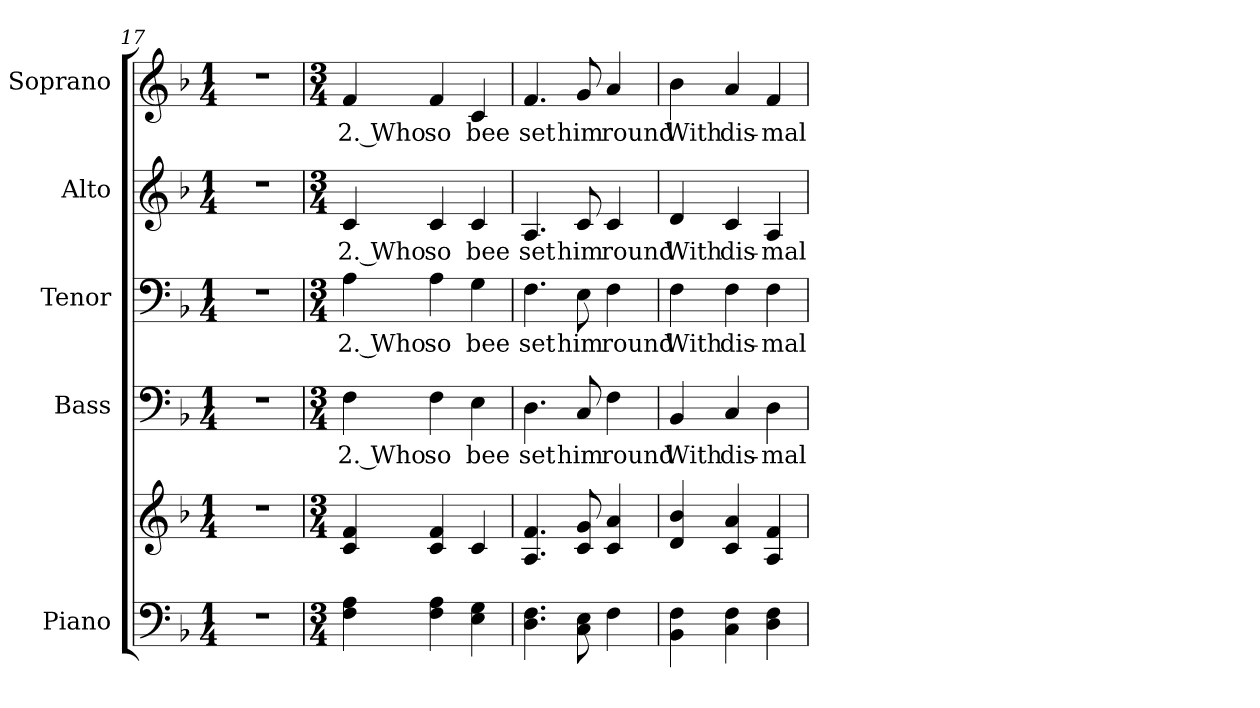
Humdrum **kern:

**kern	**kern	**kern	**text	**kern	**text	**kern	**text	**kern	**text
*part5	*part5	*part4	*part4	*part3	*part3	*part2	*part2	*part1	*part1
*staff6	*staff5	*staff4	*staff4	*staff3	*staff3	*staff2	*staff2	*staff1	*staff1
*I"Piano	*	*I"Bass	*	*I"Tenor	*	*I"Alto	*	*I"Soprano	*
*I'Pno.	*	*I'B.	*	*I'T.	*	*I'A.	*	*I'S.	*
!!LO:PB:g=z
*clefF4	*clefG2	*clefF4	*	*clefF4	*	*clefG2	*	*clefG2	*
*k[b-]	*k[b-]	*k[b-]	*	*k[b-]	*	*k[b-]	*	*k[b-]	*
*F:	*F:	*F:	*	*F:	*	*F:	*	*F:	*
*M1/4	*M1/4	*M1/4	*	*M1/4	*	*M1/4	*	*M1/4	*
=17	=17	=17	=17	=17	=17	=17	=17	=17	=17
!LO:N:vis=1	!LO:N:vis=1	!LO:N:vis=1	!	!LO:N:vis=1	!	!LO:N:vis=1	!	!LO:N:vis=1	!
4r	4r	4r	.	4r	.	4r	.	4r	.
=18	=18	=18	=18	=18	=18	=18	=18	=18	=18
*M3/4	*M3/4	*M3/4	*	*M3/4	*	*M3/4	*	*M3/4	*
!	!	!	!LO:LY:b:color=#000000	!	!	!	!	!	!
!	!	!	!	!	!LO:LY:b:color=#000000	!	!	!	!
!	!	!	!	!	!	!	!LO:LY:b:color=#000000	!	!
!	!	!	!	!	!	!	!	!	!LO:LY:b:color=#000000
4Fi\ 4Ai	4ci/ 4fi	4Fi\	2. Who	4Ai\	2. Who	4ci/	2. Who	4fi/	2. Who
!	!	!	!LO:LY:b:color=#000000	!	!	!	!	!	!
!	!	!	!	!	!LO:LY:b:color=#000000	!	!	!	!
!	!	!	!	!	!	!	!LO:LY:b:color=#000000	!	!
!	!	!	!	!	!	!	!	!	!LO:LY:b:color=#000000
4Fi\ 4Ai	4ci/ 4fi	4Fi\	so	4Ai\	so	4ci/	so	4fi/	so
!	!	!	!LO:LY:b:color=#000000	!	!	!	!	!	!
!	!	!	!	!	!LO:LY:b:color=#000000	!	!	!	!
!	!	!	!	!	!	!	!LO:LY:b:color=#000000	!	!
!	!	!	!	!	!	!	!	!	!LO:LY:b:color=#000000
4Ei\ 4Gi	4ci/	4Ei\	bee	4Gi\	bee	4ci/	bee	4ci/	bee
=19	=19	=19	=19	=19	=19	=19	=19	=19	=19
!	!	!	!LO:LY:b:color=#000000	!	!	!	!	!	!
!	!	!	!	!	!LO:LY:b:color=#000000	!	!	!	!
!	!	!	!	!	!	!	!LO:LY:b:color=#000000	!	!
!	!	!	!	!	!	!	!	!	!LO:LY:b:color=#000000
4.Di\ 4.Fi	4.Ai/ 4.fi	4.Di\	set	4.Fi\	set	4.Ai/	set	4.fi/	set
!	!	!	!LO:LY:b:color=#000000	!	!	!	!	!	!
!	!	!	!	!	!LO:LY:b:color=#000000	!	!	!	!
!	!	!	!	!	!	!	!LO:LY:b:color=#000000	!	!
!	!	!	!	!	!	!	!	!	!LO:LY:b:color=#000000
8Ci\ 8Ei	8ci/ 8gi	8Ci/	him	8Ei\	him	8ci/	him	8gi/	him
!	!	!	!LO:LY:b:color=#000000	!	!	!	!	!	!
!	!	!	!	!	!LO:LY:b:color=#000000	!	!	!	!
!	!	!	!	!	!	!	!LO:LY:b:color=#000000	!	!
!	!	!	!	!	!	!	!	!	!LO:LY:b:color=#000000
4Fi\	4ci/ 4ai	4Fi\	round	4Fi\	round	4ci/	round	4ai/	round
!!LO:PB:g=z
=20	=20	=20	=20	=20	=20	=20	=20	=20	=20
!	!	!	!LO:LY:b:color=#000000	!	!	!	!	!	!
!	!	!	!	!	!LO:LY:b:color=#000000	!	!	!	!
!	!	!	!	!	!	!	!LO:LY:b:color=#000000	!	!
!	!	!	!	!	!	!	!	!	!LO:LY:b:color=#000000
4BB-i\ 4Fi	4di/ 4b-i	4BB-i/	With	4Fi\	With	4di/	With	4b-i\	With
!	!	!	!LO:LY:b:color=#000000	!	!	!	!	!	!
!	!	!	!	!	!LO:LY:b:color=#000000	!	!	!	!
!	!	!	!	!	!	!	!LO:LY:b:color=#000000	!	!
!	!	!	!	!	!	!	!	!	!LO:LY:b:color=#000000
4Ci\ 4Fi	4ci/ 4ai	4Ci/	dis-	4Fi\	dis-	4ci/	dis-	4ai/	dis-
!	!	!	!LO:LY:b:color=#000000	!	!	!	!	!	!
!	!	!	!	!	!LO:LY:b:color=#000000	!	!	!	!
!	!	!	!	!	!	!	!LO:LY:b:color=#000000	!	!
!	!	!	!	!	!	!	!	!	!LO:LY:b:color=#000000
4Di\ 4Fi	4Ai/ 4fi	4Di\	-mal	4Fi\	-mal	4Ai/	-mal	4fi/	-mal
=	=	=	=	=	=	=	=	=	=
*-	*-	*-	*-	*-	*-	*-	*-	*-	*-
